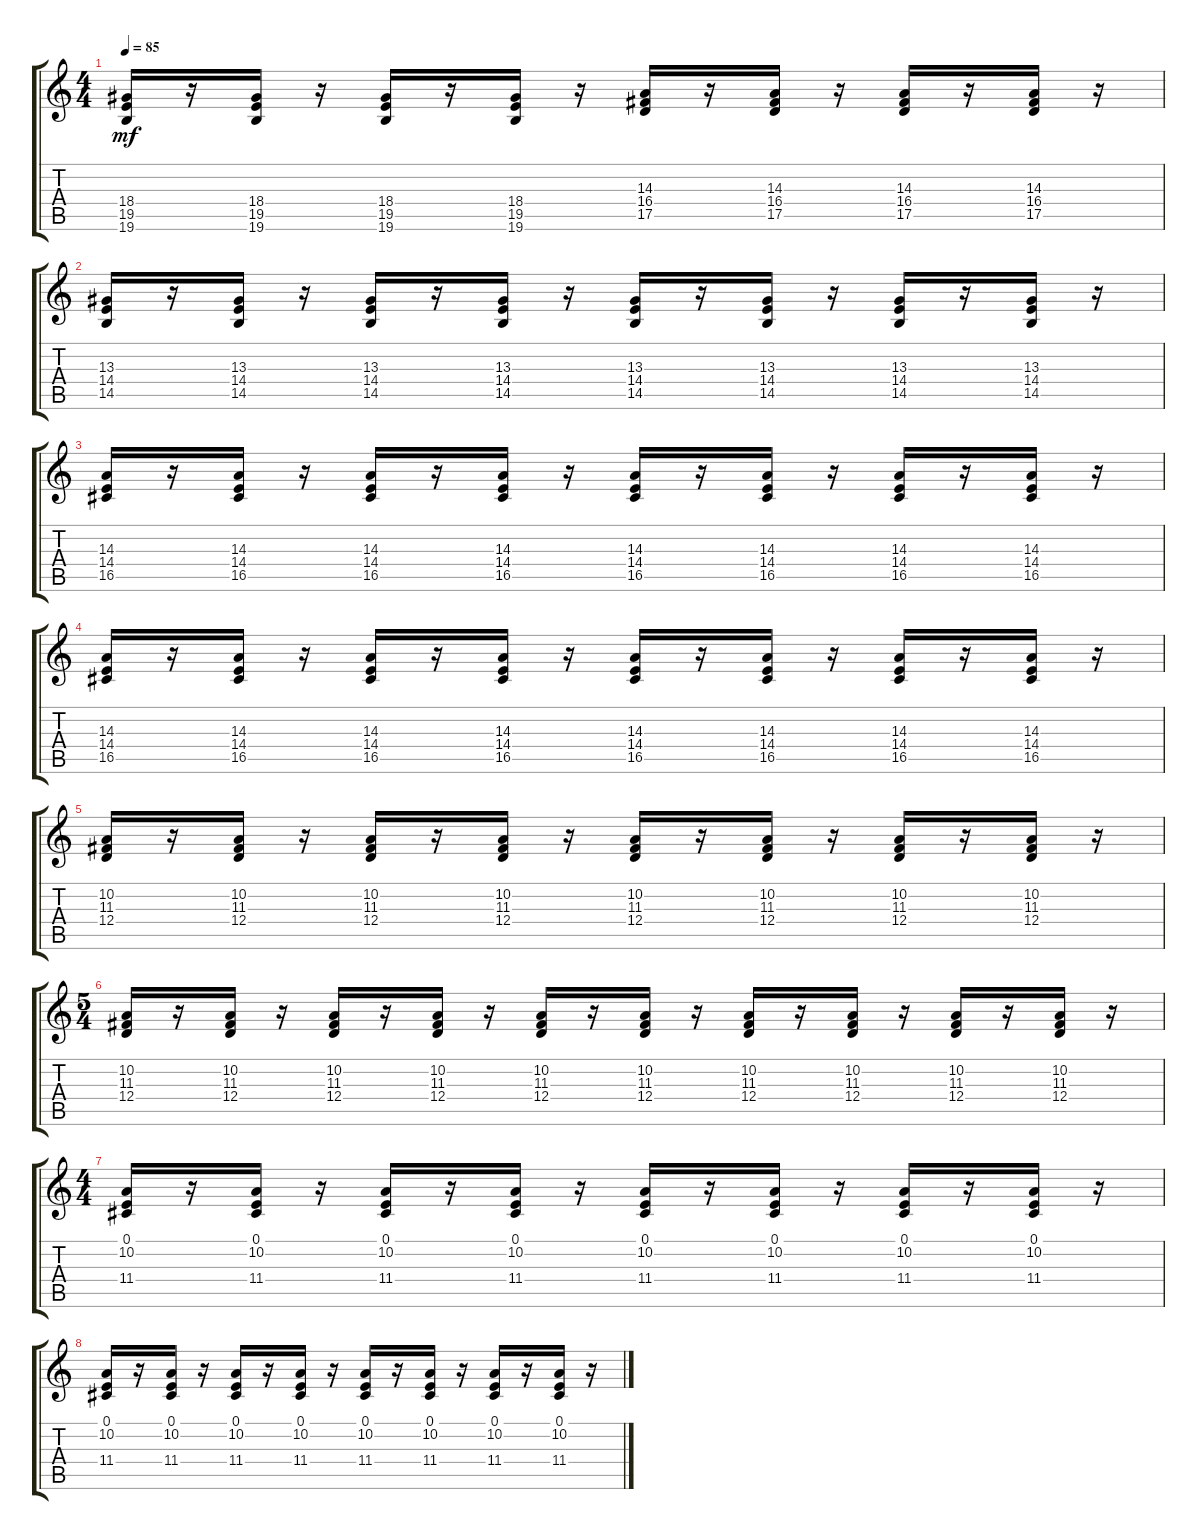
\track "" {instrument harpsichord}
\staff {score tabs}
\tuning (E4 B3 G3 D3 A2 E2) {hide}
\ts (4 4)
\tempo 85
\clef g2
\ks c
(18.4 19.5 19.6).16{dy mf} r.16 (18.4 19.5 19.6).16 r.16 (18.4 19.5 19.6).16 r.16 (18.4 19.5 19.6).16 r.16 (14.3 16.4 17.5).16 r.16 (14.3 16.4 17.5).16 r.16 (14.3 16.4 17.5).16 r.16 (14.3 16.4 17.5).16 r.16 |
(13.3 14.4 14.5).16 r.16 (13.3 14.4 14.5).16 r.16 (13.3 14.4 14.5).16 r.16 (13.3 14.4 14.5).16 r.16 (13.3 14.4 14.5).16 r.16 (13.3 14.4 14.5).16 r.16 (13.3 14.4 14.5).16 r.16 (13.3 14.4 14.5).16 r.16 |
(14.3 14.4 16.5).16 r.16 (14.3 14.4 16.5).16 r.16 (14.3 14.4 16.5).16 r.16 (14.3 14.4 16.5).16 r.16 (14.3 14.4 16.5).16 r.16 (14.3 14.4 16.5).16 r.16 (14.3 14.4 16.5).16 r.16 (14.3 14.4 16.5).16 r.16 |
(14.3 14.4 16.5).16 r.16 (14.3 14.4 16.5).16 r.16 (14.3 14.4 16.5).16 r.16 (14.3 14.4 16.5).16 r.16 (14.3 14.4 16.5).16 r.16 (14.3 14.4 16.5).16 r.16 (14.3 14.4 16.5).16 r.16 (14.3 14.4 16.5).16 r.16 |
(10.2 11.3 12.4).16 r.16 (10.2 11.3 12.4).16 r.16 (10.2 11.3 12.4).16 r.16 (10.2 11.3 12.4).16 r.16 (10.2 11.3 12.4).16 r.16 (10.2 11.3 12.4).16 r.16 (10.2 11.3 12.4).16 r.16 (10.2 11.3 12.4).16 r.16 |
\ts (5 4)
(10.2 11.3 12.4).16 r.16 (10.2 11.3 12.4).16 r.16 (10.2 11.3 12.4).16 r.16 (10.2 11.3 12.4).16 r.16 (10.2 11.3 12.4).16 r.16 (10.2 11.3 12.4).16 r.16 (10.2 11.3 12.4).16 r.16 (10.2 11.3 12.4).16 r.16 (10.2 11.3 12.4).16 r.16 (10.2 11.3 12.4).16 r.16 |
\ts (4 4)
(0.1 10.2 11.4).16 r.16 (0.1 10.2 11.4).16 r.16 (0.1 10.2 11.4).16 r.16 (0.1 10.2 11.4).16 r.16 (0.1 10.2 11.4).16 r.16 (0.1 10.2 11.4).16 r.16 (0.1 10.2 11.4).16 r.16 (0.1 10.2 11.4).16 r.16 |
(0.1 10.2 11.4).16 r.16 (0.1 10.2 11.4).16 r.16 (0.1 10.2 11.4).16 r.16 (0.1 10.2 11.4).16 r.16 (0.1 10.2 11.4).16 r.16 (0.1 10.2 11.4).16 r.16 (0.1 10.2 11.4).16 r.16 (0.1 10.2 11.4).16 r.16
